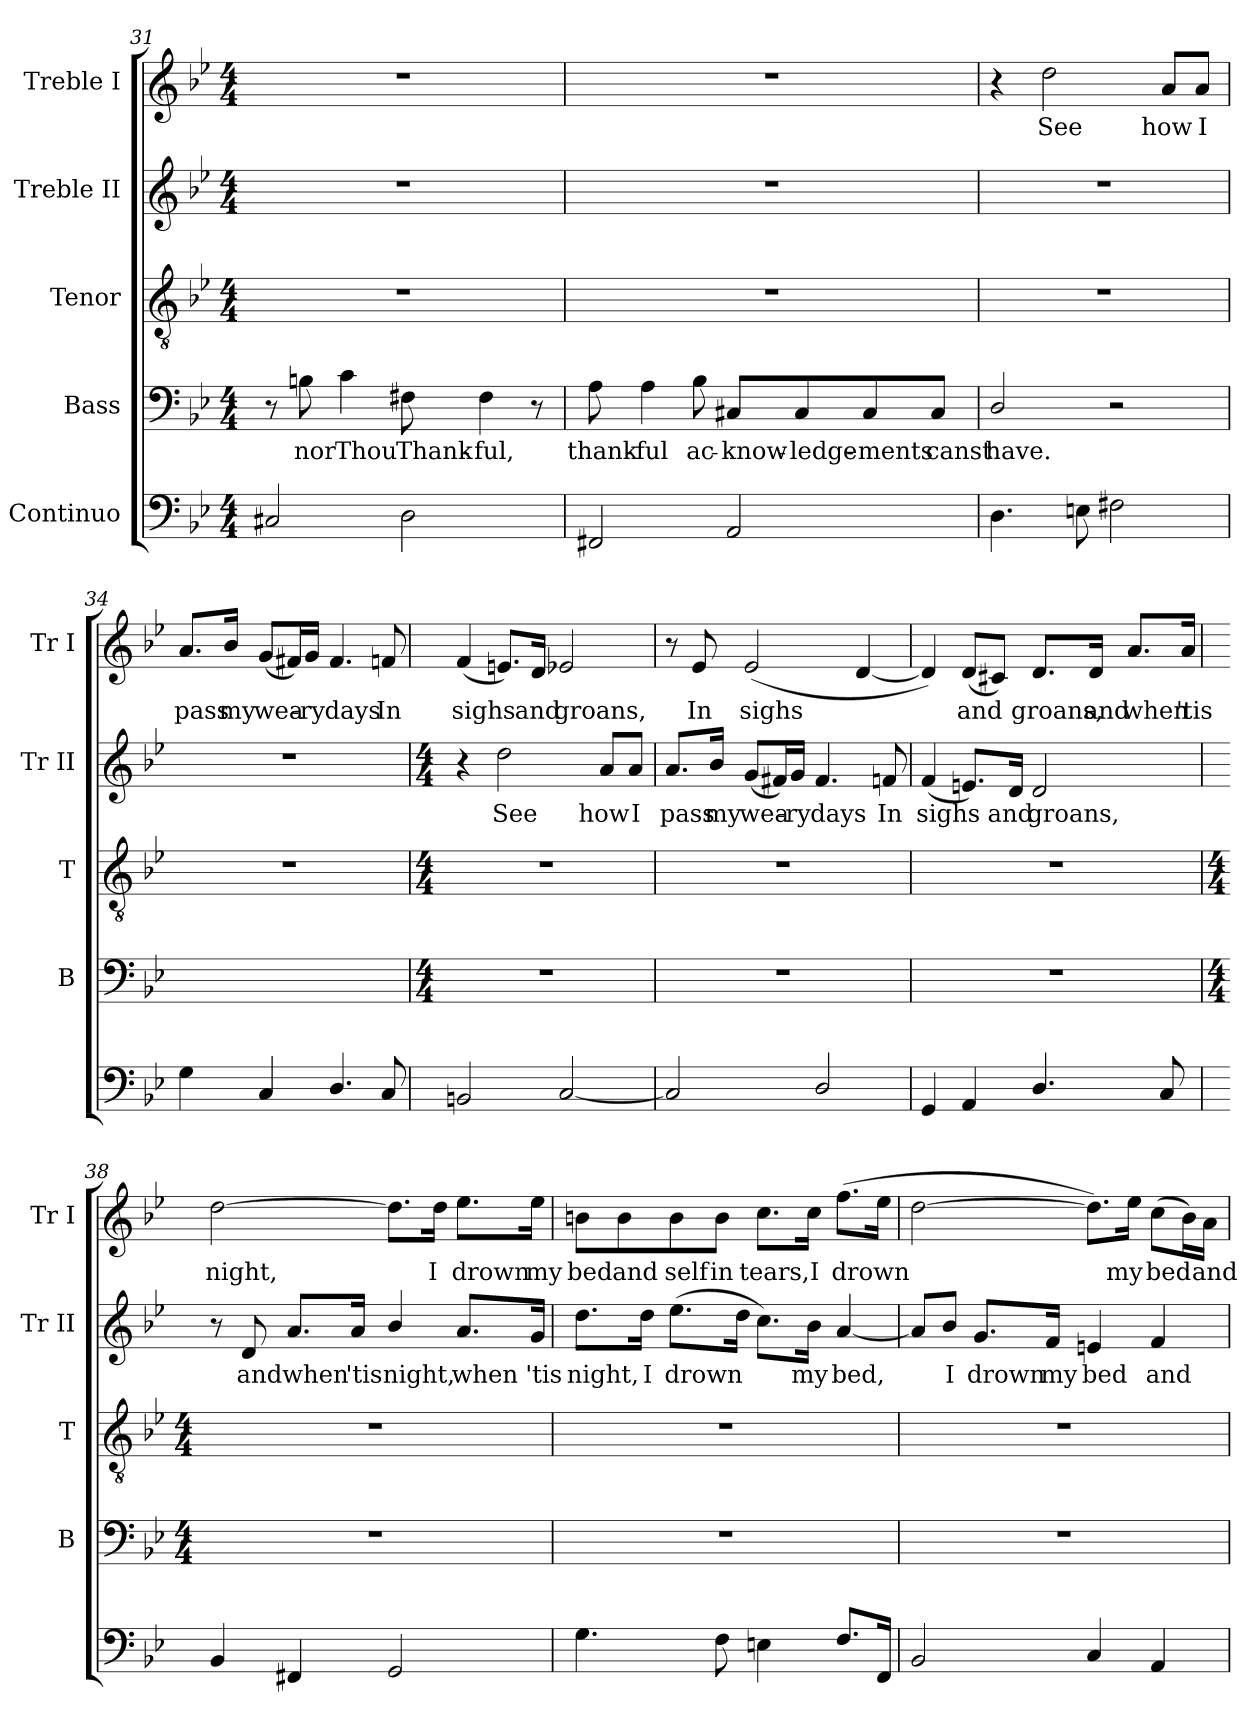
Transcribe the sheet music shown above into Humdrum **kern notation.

**kern	**kern	**text	**kern	**kern	**text	**kern	**text
*part5	*part4	*part4	*part3	*part2	*part2	*part1	*part1
*staff5	*staff4	*staff4	*staff3	*staff2	*staff2	*staff1	*staff1
*I"Continuo	*I"Bass	*	*I"Tenor	*I"Treble II	*	*I"Treble I	*
*	*I'B	*	*I'T	*I'Tr II	*	*I'Tr I	*
!!LO:PB:g=z
*clefF4	*clefF4	*	*clefGv2	*clefG2	*	*clefG2	*
*k[b-e-]	*k[b-e-]	*	*k[b-e-]	*k[b-e-]	*	*k[b-e-]	*
*B-:	*B-:	*	*B-:	*B-:	*	*B-:	*
*M4/4	*M4/4	*	*M4/4	*M4/4	*	*M4/4	*
=31	=31	=31	=31	=31	=31	=31	=31
2C#X/	8r	.	1r	1r	.	1r	.
!	!	!LO:LY:b	!	!	!	!	!
.	8Bn\	nor	.	.	.	.	.
!	!	!LO:LY:b	!	!	!	!	!
.	4c\	Thou	.	.	.	.	.
!	!	!LO:LY:b	!	!	!	!	!
2D\	8F#X\	Thank-	.	.	.	.	.
!	!	!LO:LY:b	!	!	!	!	!
.	4F#\	-ful,	.	.	.	.	.
.	8r	.	.	.	.	.	.
=32	=32	=32	=32	=32	=32	=32	=32
!	!	!LO:LY:b	!	!	!	!	!
2FF#X/	8A\	thank-	1r	1r	.	1r	.
!	!	!LO:LY:b	!	!	!	!	!
.	4A\	-ful	.	.	.	.	.
!	!	!LO:LY:b	!	!	!	!	!
.	8B-\	ac-	.	.	.	.	.
!	!	!LO:LY:b	!	!	!	!	!
2AA/	8C#X/L	-know-	.	.	.	.	.
!	!	!LO:LY:b	!	!	!	!	!
.	8C#/	-ledge-	.	.	.	.	.
!	!	!LO:LY:b	!	!	!	!	!
.	8C#/	-ments	.	.	.	.	.
!	!	!LO:LY:b	!	!	!	!	!
.	8C#/J	canst	.	.	.	.	.
=33	=33	=33	=33	=33	=33	=33	=33
!	!	!LO:LY:b	!	!	!	!	!
4.D\	2D/	have.	1r	1r	.	4r	.
!	!	!	!	!	!	!	!LO:LY:b
.	.	.	.	.	.	2dd\	See
8En\	.	.	.	.	.	.	.
2F#X\	2r	.	.	.	.	.	.
!	!	!	!	!	!	!	!LO:LY:b
.	.	.	.	.	.	8a/L	how
!	!	!	!	!	!	!	!LO:LY:b
.	.	.	.	.	.	8a/J	I
=34	=34	=34	=34	=34	=34	=34	=34
!	!	!	!	!	!	!	!LO:LY:b
4G\	1ryy	.	1r	1r	.	8.a/L	pass
!	!	!	!	!	!	!	!LO:LY:b
.	.	.	.	.	.	16b-/Jk	my
!	!	!	!	!	!	!	!LO:LY:b
4C/	.	.	.	.	.	(<8g/L	wea-
.	.	.	.	.	.	16f#X/L)	.
!	!	!	!	!	!	!	!LO:LY:b
.	.	.	.	.	.	16g/JJ	ry
!	!	!	!	!	!	!	!LO:LY:b
4.D/	.	.	.	.	.	4.f#/	days
!	!	!	!	!	!	!	!LO:LY:b
8C/	.	.	.	.	.	8fn/	In
!!LO:LB:g=z
=35	=35	=35	=35	=35	=35	=35	=35
*	*M4/4	*	*M4/4	*M4/4	*	*	*
!	!	!	!	!	!	!	!LO:LY:b
2BBn/	1r	.	1r	4r	.	(<4f/	sighs
!	!	!	!	!	!LO:LY:b	!	!
.	.	.	.	2dd\	See	8.en/L)	.
!	!	!	!	!	!	!	!LO:LY:b
.	.	.	.	.	.	16d/Jk	and
!	!	!	!	!	!	!	!LO:LY:b
[2C/	.	.	.	.	.	2e-X/	groans,
!	!	!	!	!	!LO:LY:b	!	!
.	.	.	.	8a/L	how	.	.
!	!	!	!	!	!LO:LY:b	!	!
.	.	.	.	8a/J	I	.	.
=36	=36	=36	=36	=36	=36	=36	=36
!	!	!	!	!	!LO:LY:b	!	!
2C/]	1r	.	1r	8.a/L	pass	8r	.
!	!	!	!	!	!	!	!LO:LY:b
.	.	.	.	.	.	8e-/	In
!	!	!	!	!	!LO:LY:b	!	!
.	.	.	.	16b-/Jk	my	.	.
!	!	!	!	!	!LO:LY:b	!	!LO:LY:b
.	.	.	.	(<8g/L	wea-	(<2e-/	sighs
.	.	.	.	16f#X/L)	.	.	.
!	!	!	!	!	!LO:LY:b	!	!
.	.	.	.	16g/JJ	ry	.	.
!	!	!	!	!	!LO:LY:b	!	!
2D/	.	.	.	4.f#/	days	.	.
.	.	.	.	.	.	[4d/	.
!	!	!	!	!	!LO:LY:b	!	!
.	.	.	.	8fn/	In	.	.
=37	=37	=37	=37	=37	=37	=37	=37
!	!	!	!	!	!LO:LY:b	!	!
4GG/	1r	.	1r	(<4f/	sighs	4d/])	.
!	!	!	!	!	!	!	!LO:LY:b
4AA/	.	.	.	8.en/L)	.	(<8d/L	and
.	.	.	.	.	.	8c#X/J)	.
!	!	!	!	!	!LO:LY:b	!	!
.	.	.	.	16d/Jk	and	.	.
!	!	!	!	!	!LO:LY:b	!	!LO:LY:b
4.D/	.	.	.	2d/	groans,	8.d/L	groans,
!	!	!	!	!	!	!	!LO:LY:b
.	.	.	.	.	.	16d/Jk	and
!	!	!	!	!	!	!	!LO:LY:b
.	.	.	.	.	.	8.a/L	when
8C/	.	.	.	.	.	.	.
!	!	!	!	!	!	!	!LO:LY:b
.	.	.	.	.	.	16a/Jk	'tis
!!LO:LB:g=z
=38	=38	=38	=38	=38	=38	=38	=38
*	*M4/4	*	*M4/4	*	*	*	*
!	!	!	!	!	!	!	!LO:LY:b
4BB-/	1r	.	1r	8r	.	[2dd\	night,
!	!	!	!	!	!LO:LY:b	!	!
.	.	.	.	8d/	and	.	.
!	!	!	!	!	!LO:LY:b	!	!
4FF#X/	.	.	.	8.a/L	when	.	.
!	!	!	!	!	!LO:LY:b	!	!
.	.	.	.	16a/Jk	'tis	.	.
!	!	!	!	!	!LO:LY:b	!	!
2GG/	.	.	.	4b-/	night,	8.dd\L]	.
!	!	!	!	!	!	!	!LO:LY:b
.	.	.	.	.	.	16dd\Jk	I
!	!	!	!	!	!LO:LY:b	!	!LO:LY:b
.	.	.	.	8.a/L	when	8.ee-\L	drown
!	!	!	!	!	!LO:LY:b	!	!LO:LY:b
.	.	.	.	16g/Jk	'tis	16ee-\Jk	my
=39	=39	=39	=39	=39	=39	=39	=39
!	!	!	!	!	!LO:LY:b	!	!LO:LY:b
4.G\	1r	.	1r	8.dd\L	night,	8bn\L	bed
!	!	!	!	!	!	!	!LO:LY:b
.	.	.	.	.	.	8b\	and
!	!	!	!	!	!LO:LY:b	!	!
.	.	.	.	16dd\Jk	I	.	.
!	!	!	!	!	!LO:LY:b	!	!LO:LY:b
.	.	.	.	(>8.ee-\L	drown	8b\	self
!	!	!	!	!	!	!	!LO:LY:b
8F\	.	.	.	.	.	8b\J	in
.	.	.	.	16dd\Jk	.	.	.
!	!	!	!	!	!	!	!LO:LY:b
4En\	.	.	.	8.cc\L)	.	8.cc\L	tears,
!	!	!	!	!	!LO:LY:b	!	!LO:LY:b
.	.	.	.	16b-\Jk	my	16cc\Jk	I
!	!	!	!	!	!LO:LY:b	!	!LO:LY:b
8.F/L	.	.	.	[4a/	bed,	(>8.ff\L	drown
16FF/Jk	.	.	.	.	.	16ee-\Jk	.
=40	=40	=40	=40	=40	=40	=40	=40
2BB-/	1r	.	1r	8a/L]	.	[2dd\	.
!	!	!	!	!	!LO:LY:b	!	!
.	.	.	.	8b-/J	I	.	.
!	!	!	!	!	!LO:LY:b	!	!
.	.	.	.	8.g/L	drown	.	.
!	!	!	!	!	!LO:LY:b	!	!
.	.	.	.	16f/Jk	my	.	.
!	!	!	!	!	!LO:LY:b	!	!
4C/	.	.	.	4en/	bed	8.dd\L])	.
!	!	!	!	!	!	!	!LO:LY:b
.	.	.	.	.	.	16ee-\Jk	my
!	!	!	!	!	!LO:LY:b	!	!LO:LY:b
4AA/	.	.	.	4f/	and	(>8cc\L	bed
.	.	.	.	.	.	16b-\L)	.
!	!	!	!	!	!	!	!LO:LY:b
.	.	.	.	.	.	16a\JJ	and
=	=	=	=	=	=	=	=
*-	*-	*-	*-	*-	*-	*-	*-
